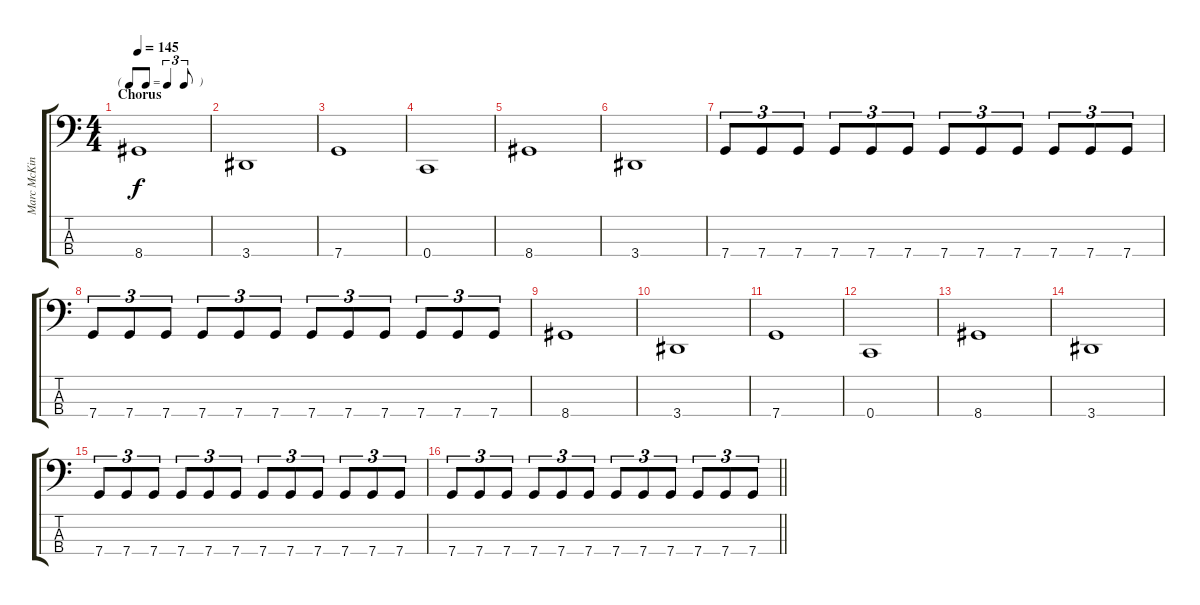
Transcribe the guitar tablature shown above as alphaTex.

\track ("Marc McKinght" "Marc McKin") {instrument electricbasspick}
\staff {score tabs}
\tuning (F2 C2 G1 C1) {hide}
\ts (4 4)
\tf triplet8th
\section ("" "Chorus")
\tempo 145
\clef f4
\ks c
8.4.1{dy f} |
3.4.1 |
7.4.1 |
0.4.1 |
8.4.1 |
3.4.1 |
7.4.8{tu (3 2)} 7.4.8{tu (3 2)} 7.4.8{tu (3 2)} 7.4.8{tu (3 2)} 7.4.8{tu (3 2)} 7.4.8{tu (3 2)} 7.4.8{tu (3 2)} 7.4.8{tu (3 2)} 7.4.8{tu (3 2)} 7.4.8{tu (3 2)} 7.4.8{tu (3 2)} 7.4.8{tu (3 2)} |
7.4.8{tu (3 2)} 7.4.8{tu (3 2)} 7.4.8{tu (3 2)} 7.4.8{tu (3 2)} 7.4.8{tu (3 2)} 7.4.8{tu (3 2)} 7.4.8{tu (3 2)} 7.4.8{tu (3 2)} 7.4.8{tu (3 2)} 7.4.8{tu (3 2)} 7.4.8{tu (3 2)} 7.4.8{tu (3 2)} |
8.4.1 |
3.4.1 |
7.4.1 |
0.4.1 |
8.4.1 |
3.4.1 |
7.4.8{tu (3 2)} 7.4.8{tu (3 2)} 7.4.8{tu (3 2)} 7.4.8{tu (3 2)} 7.4.8{tu (3 2)} 7.4.8{tu (3 2)} 7.4.8{tu (3 2)} 7.4.8{tu (3 2)} 7.4.8{tu (3 2)} 7.4.8{tu (3 2)} 7.4.8{tu (3 2)} 7.4.8{tu (3 2)} |
\barLineRight lightlight
7.4.8{tu (3 2)} 7.4.8{tu (3 2)} 7.4.8{tu (3 2)} 7.4.8{tu (3 2)} 7.4.8{tu (3 2)} 7.4.8{tu (3 2)} 7.4.8{tu (3 2)} 7.4.8{tu (3 2)} 7.4.8{tu (3 2)} 7.4.8{tu (3 2)} 7.4.8{tu (3 2)} 7.4.8{tu (3 2)}
